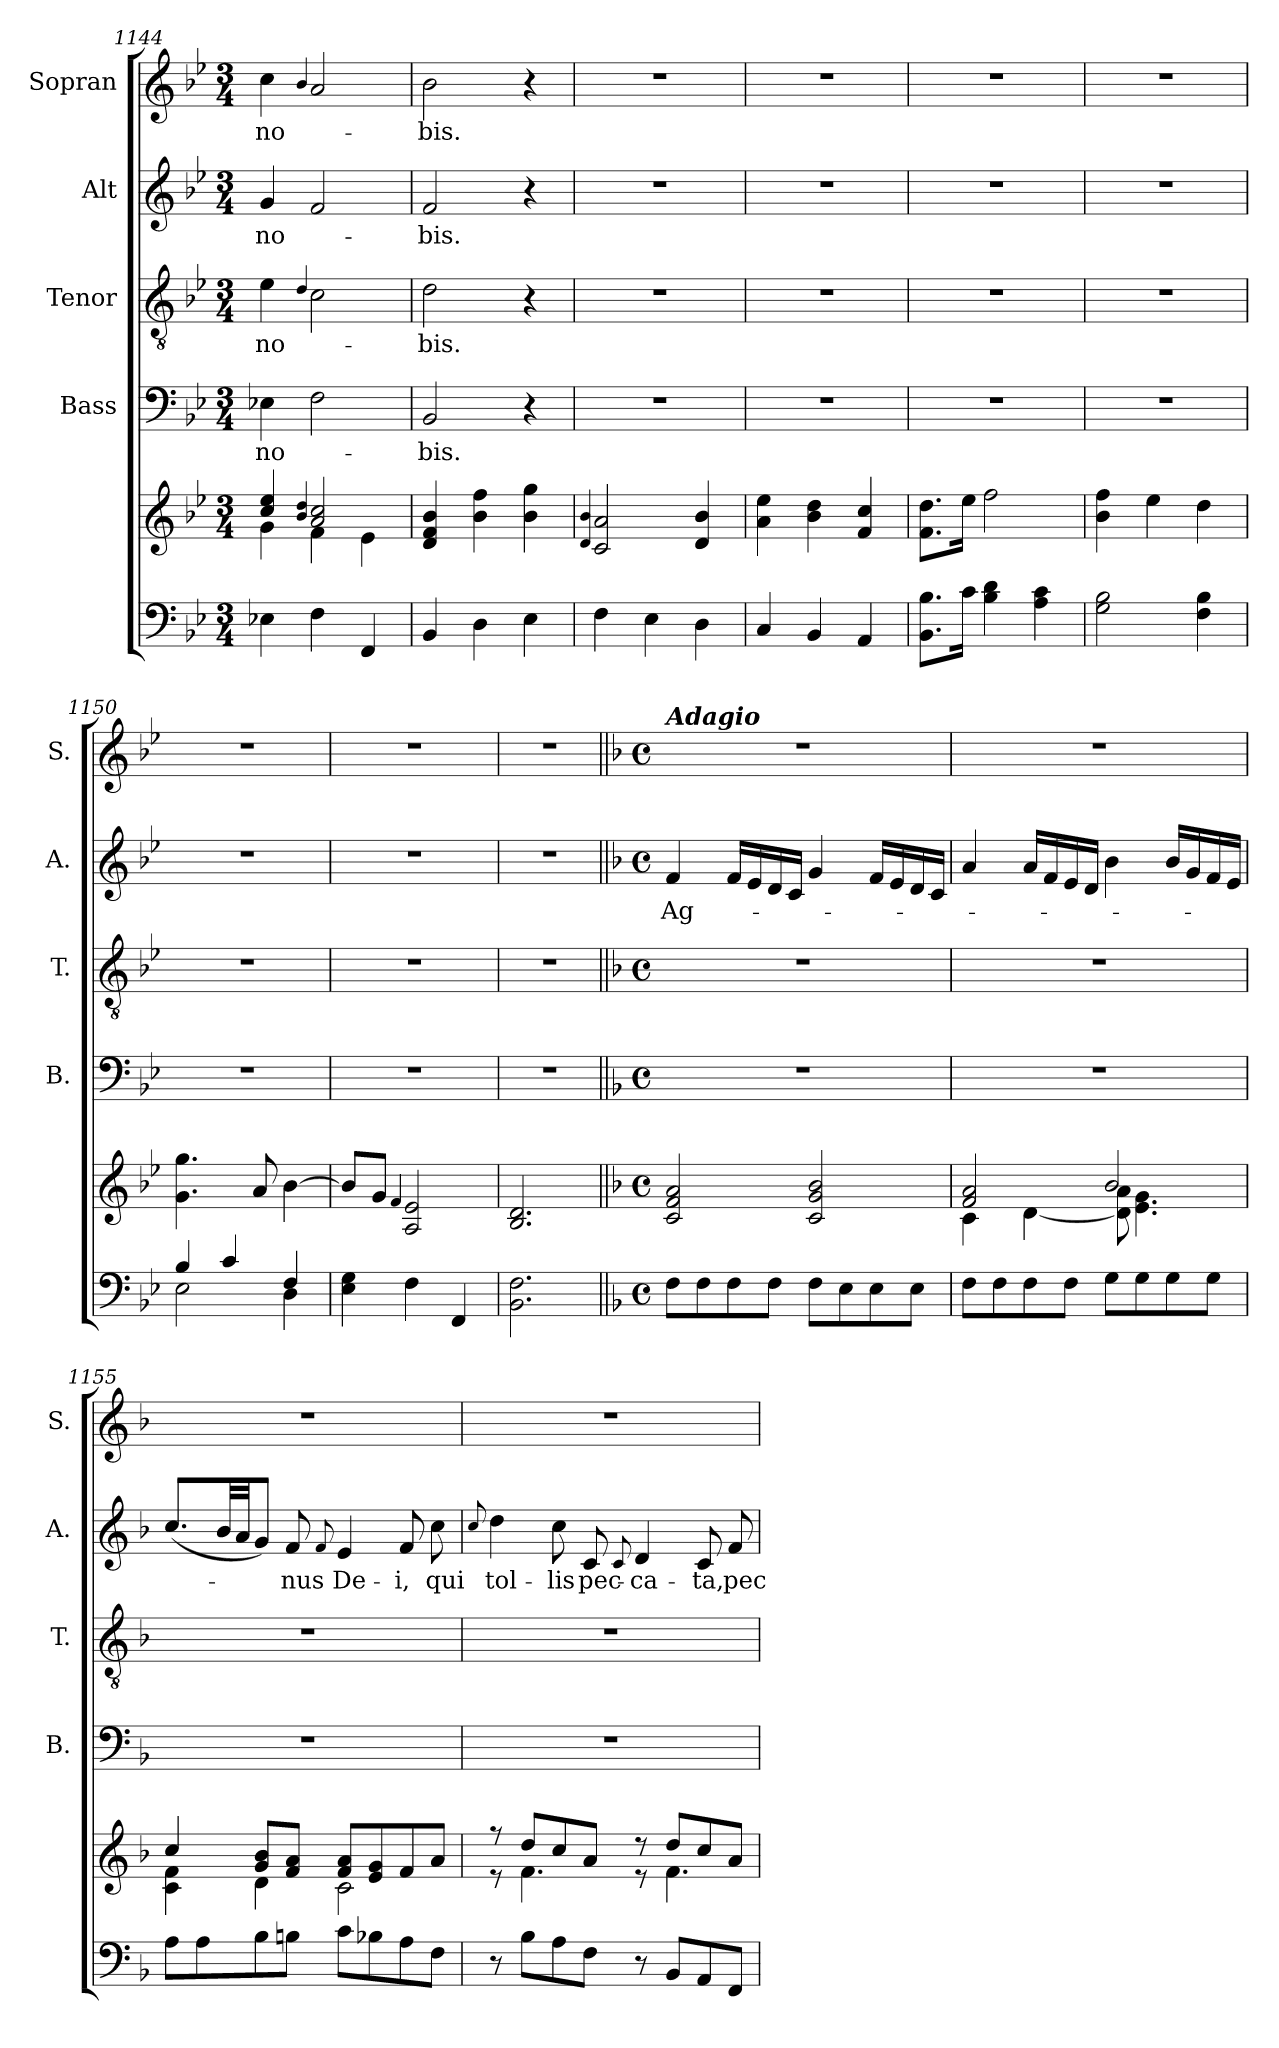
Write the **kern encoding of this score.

**kern	**kern	**kern	**text	**kern	**text	**kern	**text	**kern	**text
*part5	*part5	*part4	*part4	*part3	*part3	*part2	*part2	*part1	*part1
*staff6	*staff5	*staff4	*staff4	*staff3	*staff3	*staff2	*staff2	*staff1	*staff1
*	*	*I"Bass	*	*I"Tenor	*	*I"Alt	*	*I"Sopran	*
*	*	*I'B.	*	*I'T.	*	*I'A.	*	*I'S.	*
*clefF4	*clefG2	*clefF4	*	*clefGv2	*	*clefG2	*	*clefG2	*
*k[b-e-]	*k[b-e-]	*k[b-e-]	*	*k[b-e-]	*	*k[b-e-]	*	*k[b-e-]	*
*B-:	*B-:	*B-:	*	*B-:	*	*B-:	*	*B-:	*
*M3/4	*M3/4	*M3/4	*	*M3/4	*	*M3/4	*	*M3/4	*
=1144	=1144	=1144	=1144	=1144	=1144	=1144	=1144	=1144	=1144
*	*^	*	*	*	*	*	*	*	*
!	!	!	!	!LO:LY:b	!	!LO:LY:b	!	!LO:LY:b	!	!LO:LY:b
4E-X\	4cc/ 4ee-/	4g\	4E-X\	no-	4e-\	no-	4g/	no-	4cc\	no-
.	4qqb-/ 4qqdd/	.	.	.	4qqd/	.	.	.	4qqb-/	.
4F\	2a/ 2cc/	4f\	2F\	.	2c\	.	2f/	.	2a/	.
4FF/	.	4e-\	.	.	.	.	.	.	.	.
=1145	=1145	=1145	=1145	=1145	=1145	=1145	=1145	=1145	=1145	=1145
!	!	!	!	!LO:LY:b	!	!LO:LY:b	!	!LO:LY:b	!	!LO:LY:b
*	*v	*v	*	*	*	*	*	*	*	*
4BB-/	4d/ 4f/ 4b-/	2BB-/	-bis.	2d\	-bis.	2f/	-bis.	2b-\	-bis.
4D\	4b-\ 4ff\	.	.	.	.	.	.	.	.
4E-\	4b-\ 4gg\	4r	.	4r	.	4r	.	4r	.
!!LO:LB:g=z
=1146	=1146	=1146	=1146	=1146	=1146	=1146	=1146	=1146	=1146
.	4qqd/ 4qqb-/	.	.	.	.	.	.	.	.
4F\	2c/ 2a/	2.r	.	2.r	.	2.r	.	2.r	.
4E-\	.	.	.	.	.	.	.	.	.
4D\	4d/ 4b-/	.	.	.	.	.	.	.	.
=1147	=1147	=1147	=1147	=1147	=1147	=1147	=1147	=1147	=1147
4C/	4a\ 4ee-\	2.r	.	2.r	.	2.r	.	2.r	.
4BB-/	4b-\ 4dd\	.	.	.	.	.	.	.	.
4AA/	4f/ 4cc/	.	.	.	.	.	.	.	.
=1148	=1148	=1148	=1148	=1148	=1148	=1148	=1148	=1148	=1148
8.BB-\ 8.B-\L	8.f\ 8.dd\L	2.r	.	2.r	.	2.r	.	2.r	.
16c\Jk	16ee-\Jk	.	.	.	.	.	.	.	.
4B-\ 4d\	2ff\	.	.	.	.	.	.	.	.
4A\ 4c\	.	.	.	.	.	.	.	.	.
=1149	=1149	=1149	=1149	=1149	=1149	=1149	=1149	=1149	=1149
2G\ 2B-\	4b-\ 4ff\	2.r	.	2.r	.	2.r	.	2.r	.
.	4ee-\	.	.	.	.	.	.	.	.
4F\ 4B-\	4dd\	.	.	.	.	.	.	.	.
=1150	=1150	=1150	=1150	=1150	=1150	=1150	=1150	=1150	=1150
*^	*	*	*	*	*	*	*	*	*
4B-/	2E-\	4.g\ 4.gg\	2.r	.	2.r	.	2.r	.	2.r	.
4c/	.	.	.	.	.	.	.	.	.	.
.	.	8a/	.	.	.	.	.	.	.	.
4F/	4D\	[4b-\	.	.	.	.	.	.	.	.
*v	*v	*	*	*	*	*	*	*	*	*
=1151	=1151	=1151	=1151	=1151	=1151	=1151	=1151	=1151	=1151
4E-\ 4G\	8b-/L]	2.r	.	2.r	.	2.r	.	2.r	.
.	8g/J	.	.	.	.	.	.	.	.
.	4qqf/	.	.	.	.	.	.	.	.
4F\	2A/ 2e-/	.	.	.	.	.	.	.	.
4FF/	.	.	.	.	.	.	.	.	.
=1152	=1152	=1152	=1152	=1152	=1152	=1152	=1152	=1152	=1152
2.BB-\ 2.F\	2.B-/ 2.d/	2.r	.	2.r	.	2.r	.	2.r	.
!!LO:PB:g=z
=1153||	=1153||	=1153||	=1153||	=1153||	=1153||	=1153||	=1153||	=1153||	=1153||
*k[b-]	*k[b-]	*k[b-]	*	*k[b-]	*	*k[b-]	*	*k[b-]	*
*F:	*F:	*F:	*	*F:	*	*F:	*	*F:	*
*M4/4	*M4/4	*M4/4	*	*M4/4	*	*M4/4	*	*M4/4	*
*met(c)	*met(c)	*met(c)	*	*met(c)	*	*met(c)	*	*met(c)	*
!	!	!	!	!	!	!	!	!LO:TX:a:Bi:t=Adagio	!
!	!	!	!	!	!	!	!LO:LY:b	!	!
8F\L	2c/ 2f/ 2a/	1r	.	1r	.	4f/	Ag-	1r	.
8F\	.	.	.	.	.	.	.	.	.
8F\	.	.	.	.	.	16f/LL	.	.	.
.	.	.	.	.	.	16e/	.	.	.
8F\J	.	.	.	.	.	16d/	.	.	.
.	.	.	.	.	.	16c/JJ	.	.	.
8F\L	2c/ 2g/ 2b-/	.	.	.	.	4g/	.	.	.
8E\	.	.	.	.	.	.	.	.	.
8E\	.	.	.	.	.	16f/LL	.	.	.
.	.	.	.	.	.	16e/	.	.	.
8E\J	.	.	.	.	.	16d/	.	.	.
.	.	.	.	.	.	16c/JJ	.	.	.
=1154	=1154	=1154	=1154	=1154	=1154	=1154	=1154	=1154	=1154
*	*^	*	*	*	*	*	*	*	*
8F\L	2f/ 2a/	4c\	1r	.	1r	.	4a/	.	1r	.
8F\	.	.	.	.	.	.	.	.	.	.
8F\	.	[<4d\	.	.	.	.	16a/LL	.	.	.
.	.	.	.	.	.	.	16f/	.	.	.
8F\J	.	.	.	.	.	.	16e/	.	.	.
.	.	.	.	.	.	.	16d/JJ	.	.	.
8G\L	2b-/	8d\] 8a\	.	.	.	.	4b-\	.	.	.
8G\	.	4.e\ 4.g\	.	.	.	.	.	.	.	.
8G\	.	.	.	.	.	.	16b-/LL	.	.	.
.	.	.	.	.	.	.	16g/	.	.	.
8G\J	.	.	.	.	.	.	16f/	.	.	.
.	.	.	.	.	.	.	16e/JJ	.	.	.
=1155	=1155	=1155	=1155	=1155	=1155	=1155	=1155	=1155	=1155	=1155
8A\L	4cc/	4c\ 4f\	1r	.	1r	.	(<8.cc/L	.	1r	.
8A\	.	.	.	.	.	.	.	.	.	.
.	.	.	.	.	.	.	32b-/LL	.	.	.
.	.	.	.	.	.	.	32a/JJ	.	.	.
8B-\	8g/ 8b-/L	4d\	.	.	.	.	8g/J)	.	.	.
!	!	!	!	!	!	!	!	!LO:LY:b	!	!
8Bn\J	8f/ 8a/J	.	.	.	.	.	8f/	-nus	.	.
.	.	.	.	.	.	.	8qqf/	.	.	.
!	!	!	!	!	!	!	!	!LO:LY:b	!	!
8c\L	8f/ 8a/L	2c\	.	.	.	.	4e/	De-	.	.
8B-X\	8e/ 8g/	.	.	.	.	.	.	.	.	.
!	!	!	!	!	!	!	!	!LO:LY:b	!	!
8A\	8f/	.	.	.	.	.	8f/	-i,	.	.
!	!	!	!	!	!	!	!	!LO:LY:b	!	!
8F\J	8a/J	.	.	.	.	.	8cc\	qui	.	.
!!LO:LB:g=z
=1156	=1156	=1156	=1156	=1156	=1156	=1156	=1156	=1156	=1156	=1156
.	.	.	.	.	.	.	8qqcc/	.	.	.
!	!	!	!	!	!	!	!	!LO:LY:b	!	!
8r	8r	8r	1r	.	1r	.	4dd\	tol-	1r	.
8B-\L	8dd/L	4.f\	.	.	.	.	.	.	.	.
!	!	!	!	!	!	!	!	!LO:LY:b	!	!
8A\	8cc/	.	.	.	.	.	8cc\	-lis	.	.
!	!	!	!	!	!	!	!	!LO:LY:b	!	!
8F\J	8a/J	.	.	.	.	.	8c/	pec-	.	.
.	.	.	.	.	.	.	8qqc/	.	.	.
!	!	!	!	!	!	!	!	!LO:LY:b	!	!
8r	8r	8r	.	.	.	.	4d/	-ca-	.	.
8BB-/L	8dd/L	4.f\	.	.	.	.	.	.	.	.
!	!	!	!	!	!	!	!	!LO:LY:b	!	!
8AA/	8cc/	.	.	.	.	.	8c/	-ta,	.	.
!	!	!	!	!	!	!	!	!LO:LY:b	!	!
8FF/J	8a/J	.	.	.	.	.	8f/	pec-	.	.
*	*v	*v	*	*	*	*	*	*	*	*
=	=	=	=	=	=	=	=	=	=
*-	*-	*-	*-	*-	*-	*-	*-	*-	*-
